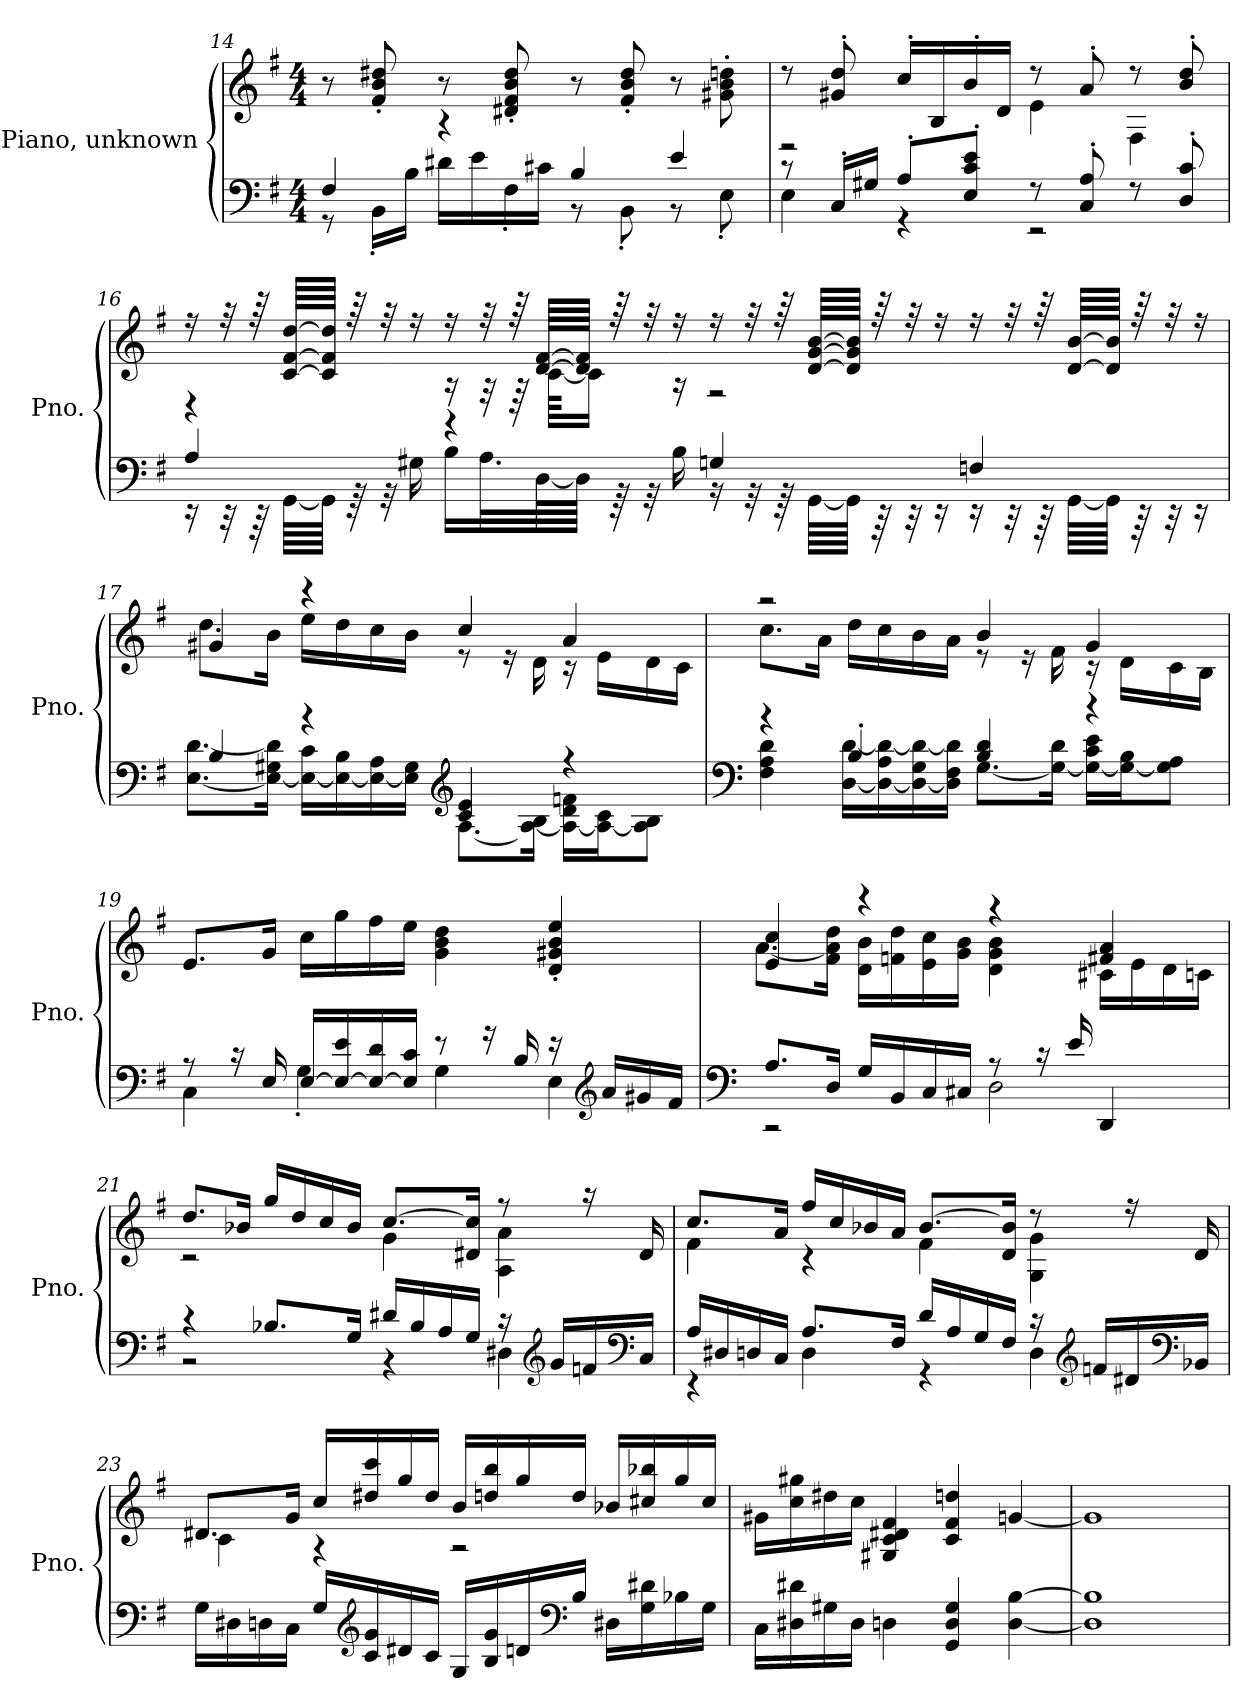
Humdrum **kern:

**kern	**kern
*part1	*part1
*staff2	*staff1
*I"Piano, unknown	*
*I'Pno.	*
*clefF4	*clefG2
*k[f#]	*k[f#]
*M4/4	*M4/4
=14	=14
*^	*
4F#/	8r	8r
.	16BB'\LL	8f#/' 8b/' 8dd#X/'
.	16B\JJ	.
4r	16d#X\LL	8r
.	16e\	.
.	16F#'\	8d#X/' 8f#/' 8b/' 8dd#/'
.	16c#X\JJ	.
4B/	8r	8r
.	8BB'\	8f#/' 8b/' 8dd#/'
4e/	8r	8r
.	8E'\	8g#X\' 8b\' 8ddn\'
=15	=15	=15
*	*	*^
8r	4E\	8r	2r
16C'/LL	.	8g#X/' 8dd/'	.
16G#X/JJ	.	.	.
8A'/L	4r	16cc'/LL	.
.	.	16B/	.
8E/' 8c/' 8e/'J	.	16b'/	.
.	.	16d/JJ	.
8r	2r	8r	4e\
8C/' 8A/'	.	8a'/	.
8r	.	8r	4F#\
8D/' 8c/'	.	8b/' 8dd/'	.
!!LO:LB:g=z	!!
=16	=16	=16	=16
4A/	16r	16r	4r
.	32r	32r	.
.	64r	64r	.
.	[64GG\LLLL	[64c/ [64f#/ [64dd/LLLL	.
.	64GG\JJJJ]	64c/] 64f#/] 64dd/]JJJJ	.
.	64r	64r	.
.	32r	32r	.
.	16G#X\	16r	.
4r	16B\LL	16r	16r
.	32.A\L	32r	32r
.	.	64r	64r
.	[64D\L	[64d/ [64f#/LLLL	[64c\KKLL
.	64D\JJJJ]	64d/] 64f#/]JJJJ	16c\JJ]
.	64r	64r	.
.	32r	32r	.
.	16B\	16r	16r
4Gn/	16r	16r	2r
.	32r	32r	.
.	64r	64r	.
.	[64GG\LLLL	[64d/ [64g/ [64b/LLLL	.
.	64GG\JJJJ]	64d/] 64g/] 64b/]JJJJ	.
.	64r	64r	.
.	32r	32r	.
.	16r	16r	.
4Fn/	16r	16r	.
.	32r	32r	.
.	64r	64r	.
.	[64GG\LLLL	[64d/ [64b/LLLL	.
.	64GG\JJJJ]	64d/] 64b/]JJJJ	.
.	64r	64r	.
.	32r	32r	.
.	16r	16r	.
!!LO:PB:g=z	!!
=17	=17	=17	=17
4B/	[8.E\ [8.d\L	4g#X/	8.dd\L
.	16E\_ 16G#X\ 16d\]Jk	.	16b\Jk
4r	16E\_ 16c\LL	4r	16ee\LL
.	16E\_ 16B\	.	16dd\
.	16E\_ 16A\	.	16cc\
.	16E\] 16G#\JJ	.	16b\JJ
*clefG2	*	*	*
4c/ 4e/	[8.A\L	4cc/	8r
.	.	.	16r
.	16A\_ 16B\Jk	.	16d\
4r	16A\_ 16d\ 16fn\LL	4a/	16r
.	16A\_ 16c\J	.	16e\LL
.	8A\] 8B\J	.	16d\
.	.	.	16c\JJ
=18	=18	=18	=18
*clefF4	*	*	*
4r	4F#\ 4A\ 4d\	2r	8.cc\L
.	.	.	16a\Jk
4B'/	[16D\ [16d\LL	.	16dd\LL
.	16D\_ 16A\ 16d\_	.	16cc\
.	16D\_ 16G\ 16d\_	.	16b\
.	16D\] 16F#\ 16d\]JJ	.	16a\JJ
4B/ 4d/	[8.G\L	4b/	8r
.	.	.	16r
.	16G\_ 16d\Jk	.	16f#\
4r	16G\_ 16c\ 16e\LL	4g/	16r
.	16G\_ 16B\J	.	16d\LL
.	8G\] 8A\J	.	16c\
.	.	.	16B\JJ
*	*	*v	*v
!!LO:LB:g=z
=19	=19	=19
8r	4C\	8.e/L
16r	.	.
16E/	.	16g/Jk
[16E/LL	4G'\	16cc\LL
16E/_ 16e/	.	16gg\
16E/_ 16d/	.	16ff#\
16E/] 16c/JJ	.	16ee\JJ
8r	4G\	4g\ 4b\ 4dd\
16r	.	.
16B/	.	.
16r	4E\	4d/' 4g#X/' 4b/' 4ee/'
*clefG2	*	*
16a/LL	.	.
16g#X/	.	.
16f#/JJ	.	.
=20	=20	=20
*clefF4	*	*
*	*	*^
8.A/L	2r	4e/ 4cc/	[8.a\L
16D/Jk	.	.	16f#\ 16a\] 16dd\Jk
16G/LL	.	4r	16d\ 16b\LL
16BB/	.	.	16fn\ 16dd\
16C/	.	.	16e\ 16cc\
16C#X/JJ	.	.	16g\ 16b\JJ
8r	2D\	4r	4d\ 4g\ 4b\
16r	.	.	.
16e/	.	.	.
4DD/	.	4f#X/ 4a/	16c#X\LL
.	.	.	16e\
.	.	.	16d\
.	.	.	16cn\JJ
!!LO:LB:g=z	!!
=21	=21	=21	=21
4r	2r	8.dd/L	2r
.	.	16b-X/Jk	.
8.B-X/L	.	16gg/LL	.
.	.	16dd/	.
.	.	16cc/	.
16G/Jk	.	16b-/JJ	.
16d#X/LL	4r	[8.cc/L	4g\
16B-/	.	.	.
16A/	.	.	.
16G/JJ	.	16d#X/ 16cc/]Jk	.
16r	4D#X\	8r	4A\ 4a\
*clefG2	*	*	*
16g/LL	.	.	.
16fn/	.	16r	.
*clefF4	*	*	*
16C/JJ	.	16d#/	.
=22	=22	=22	=22
16A/LL	4r	8.cc/L	4f#\
16D#X/	.	.	.
16Dn/	.	.	.
16C/JJ	.	16a/Jk	.
8.A/L	4D\	16ff#/LL	4r
.	.	16cc/	.
.	.	16b-X/	.
16F#/Jk	.	16a/JJ	.
16d/LL	4r	[8.b-/L	4f#\
16A/	.	.	.
16G/	.	.	.
16F#/JJ	.	16d/ 16b-/]Jk	.
16r	4D\	8r	4G\ 4g\
*clefG2	*	*	*
16fn/LL	.	.	.
16d#X/	.	16r	.
*clefF4	*	*	*
16BB-X/JJ	.	16d/	.
*v	*v	*	*
!!LO:LB:g=z	!!
=23	=23	=23
16G\LL	8.d#X/L	4c\
16D#X\	.	.
16Dn\	.	.
16C\JJ	16g/Jk	.
16G/LL	16cc/LL	4r
*clefG2	*	*
16c/ 16g/	16dd#X/ 16ccc/	.
16d#X/	16gg/	.
16c/JJ	16dd#/JJ	.
16G/LL	16b/LL	2r
16B/ 16g/	16ddn/ 16bb/	.
16dn/	16gg/	.
*clefF4	*	*
16B/JJ	16dd/JJ	.
16D#X\LL	16b-X/LL	.
16G\ 16d#X\	16cc#X/ 16bb-X/	.
16B-X\	16gg/	.
16G\JJ	16cc#/JJ	.
*	*v	*v
=24	=24
16C\LL	16g#X\LL
16D#X\ 16d#X\	16cc\ 16gg#X\
16G#X\	16dd#X\
16D#\JJ	16cc\JJ
4Dn\	4G#X/ 4c/ 4d#X/ 4f#/
4GG/ 4D/ 4G#/	4c/ 4f#/ 4ddn/
[4D\ [4B\	[4gn/
=25	=25
1D] 1B]	1g]
=	=
*-	*-
